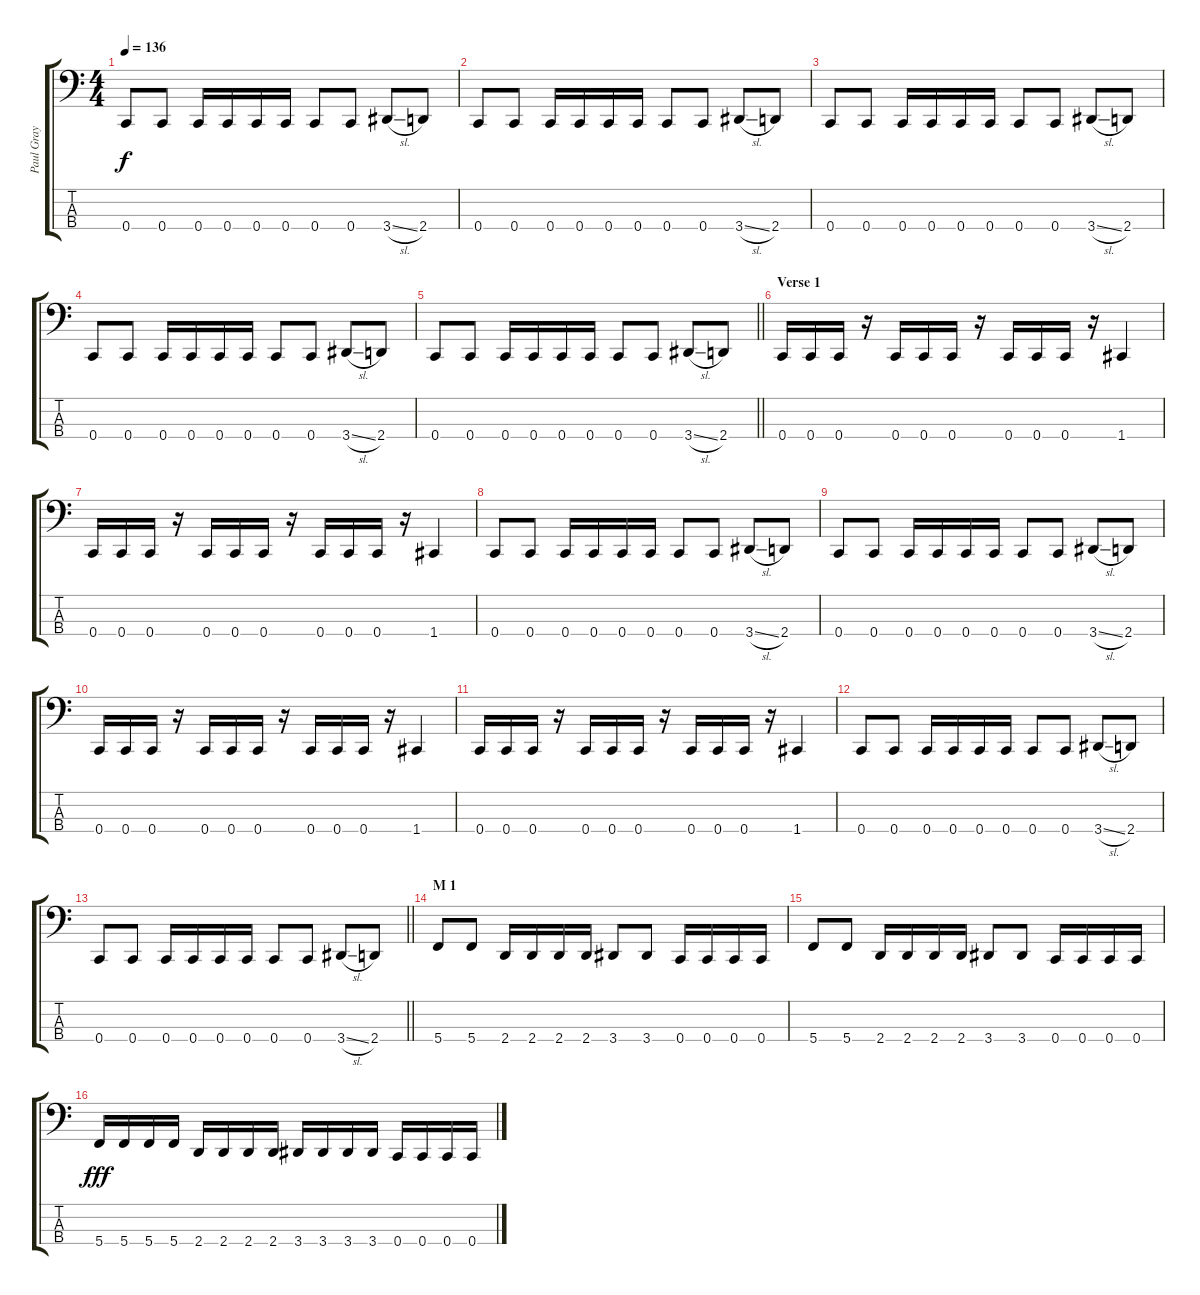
\track ("Paul Gray" "Paul Gray") {instrument electricbasspick}
\staff {score tabs}
\tuning (F2 C2 G1 C1) {hide}
\ts (4 4)
\tempo 136
\clef f4
\ks c
0.4.8{dy f} 0.4.8 0.4.16 0.4.16 0.4.16 0.4.16 0.4.8 0.4.8 3.4{sl}.8 2.4.8 |
0.4.8 0.4.8 0.4.16 0.4.16 0.4.16 0.4.16 0.4.8 0.4.8 3.4{sl}.8 2.4.8 |
0.4.8 0.4.8 0.4.16 0.4.16 0.4.16 0.4.16 0.4.8 0.4.8 3.4{sl}.8 2.4.8 |
0.4.8 0.4.8 0.4.16 0.4.16 0.4.16 0.4.16 0.4.8 0.4.8 3.4{sl}.8 2.4.8 |
\barLineRight lightlight
0.4.8 0.4.8 0.4.16 0.4.16 0.4.16 0.4.16 0.4.8 0.4.8 3.4{sl}.8 2.4.8 |
\section ("" "Verse 1")
0.4.16 0.4.16 0.4.16 r.16 0.4.16 0.4.16 0.4.16 r.16 0.4.16 0.4.16 0.4.16 r.16 1.4.4 |
0.4.16 0.4.16 0.4.16 r.16 0.4.16 0.4.16 0.4.16 r.16 0.4.16 0.4.16 0.4.16 r.16 1.4.4 |
0.4.8 0.4.8 0.4.16 0.4.16 0.4.16 0.4.16 0.4.8 0.4.8 3.4{sl}.8 2.4.8 |
0.4.8 0.4.8 0.4.16 0.4.16 0.4.16 0.4.16 0.4.8 0.4.8 3.4{sl}.8 2.4.8 |
0.4.16 0.4.16 0.4.16 r.16 0.4.16 0.4.16 0.4.16 r.16 0.4.16 0.4.16 0.4.16 r.16 1.4.4 |
0.4.16 0.4.16 0.4.16 r.16 0.4.16 0.4.16 0.4.16 r.16 0.4.16 0.4.16 0.4.16 r.16 1.4.4 |
0.4.8 0.4.8 0.4.16 0.4.16 0.4.16 0.4.16 0.4.8 0.4.8 3.4{sl}.8 2.4.8 |
\barLineRight lightlight
0.4.8 0.4.8 0.4.16 0.4.16 0.4.16 0.4.16 0.4.8 0.4.8 3.4{sl}.8 2.4.8 |
\section ("" "M 1")
5.4.8 5.4.8 2.4.16 2.4.16 2.4.16 2.4.16 3.4.8 3.4.8 0.4.16 0.4.16 0.4.16 0.4.16 |
5.4.8 5.4.8 2.4.16 2.4.16 2.4.16 2.4.16 3.4.8 3.4.8 0.4.16 0.4.16 0.4.16 0.4.16 |
5.4.16{dy fff} 5.4.16 5.4.16 5.4.16 2.4.16 2.4.16 2.4.16 2.4.16 3.4.16 3.4.16 3.4.16 3.4.16 0.4.16 0.4.16 0.4.16 0.4.16
